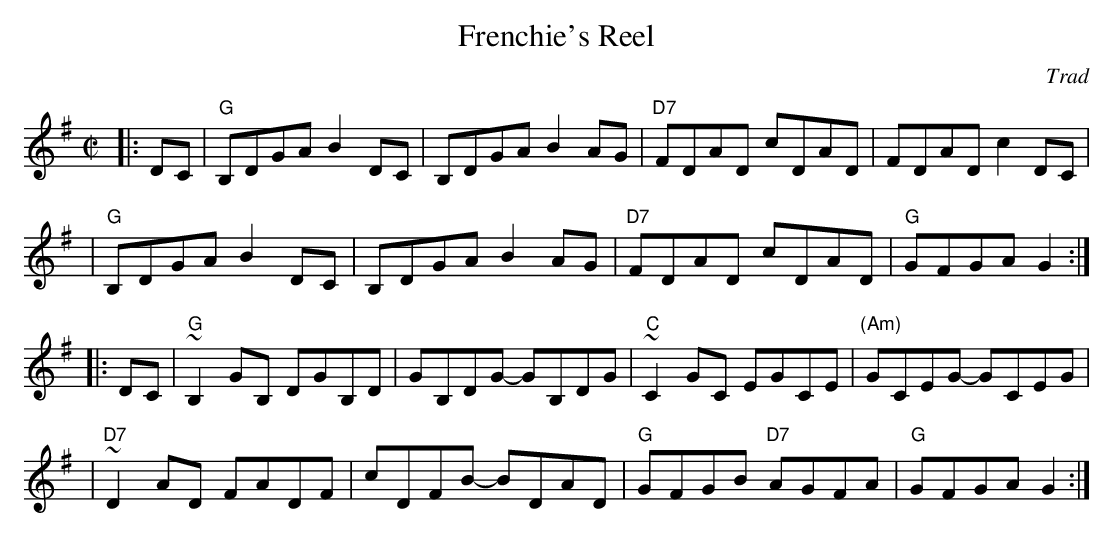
X:1
T: Frenchie's Reel
O: Trad
M: C|
L: 1/8
K: G
|: DC \
| "G"B,DGA B2DC | B,DGA B2AG | "D7"FDAD cDAD | FDAD c2DC |
| "G"B,DGA B2DC | B,DGA B2AG | "D7"FDAD cDAD | "G"GFGA G2 :|
|: DC \
| "G"~B,2GB, DGB,D | GB,DG- GB,DG | "C"~C2GC EGCE | "(Am)"GCEG- GCEG |
| "D7"~D2AD FADF | cDFB- BDAD | "G"GFGB "D7"AGFA | "G"GFGA G2 :|
